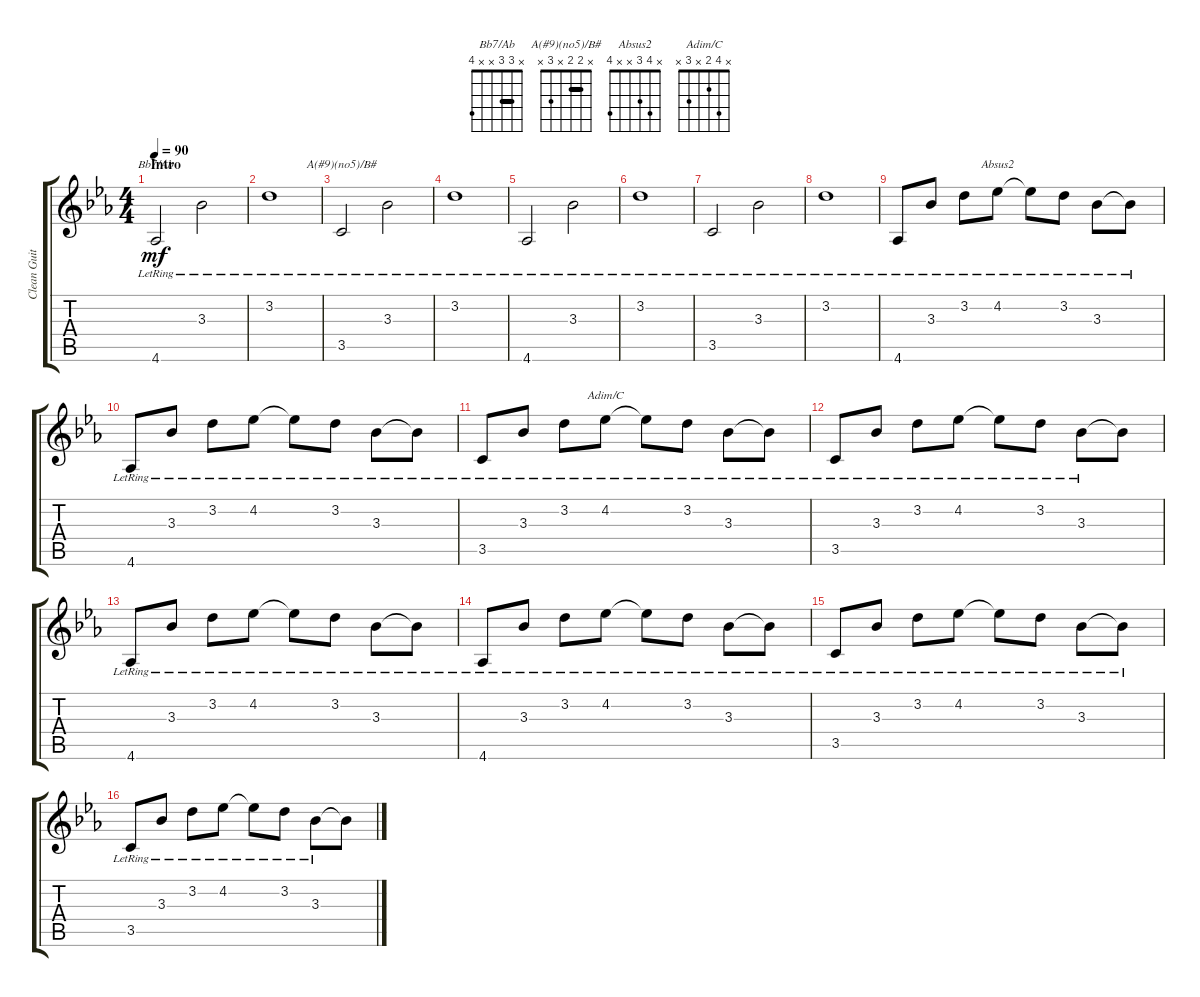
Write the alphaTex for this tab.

\track ("Clean Guitar 1" "Clean Guit") {instrument electricguitarclean}
\staff {score tabs}
\tuning (E4 B3 G3 D3 A2 E2) {hide}
\chord ("Bb7/Ab" x 3 3 x x 4) {barre 3}
\chord ("A(#9)(no5)/B#" x 2 2 x 3 x) {barre 2}
\chord ("Absus2" x 4 3 x x 4)
\chord ("Adim/C" x 4 2 x 3 x)
\ts (4 4)
\section ("" "Intro")
\tempo 90
\clef g2
\ks cminor
4.6{lr}.2{ch "Bb7/Ab" dy mf instrument electricguitarclean} 3.3{lr}.2 |
3.2{lr}.1 |
3.5{lr}.2{ch "A(#9)(no5)/B#"} 3.3{lr}.2 |
3.2{lr}.1 |
4.6{lr}.2 3.3{lr}.2 |
3.2{lr}.1 |
3.5{lr}.2 3.3{lr}.2 |
3.2{lr}.1 |
4.6{lr}.8 3.3{lr}.8 3.2{lr}.8 4.2{lr}.8{ch "Absus2"} 4.2{lr t}.8 3.2{lr}.8 3.3{lr}.8 3.3{lr t}.8 |
4.6{lr}.8 3.3{lr}.8 3.2{lr}.8 4.2{lr}.8 4.2{lr t}.8 3.2{lr}.8 3.3{lr}.8 3.3{lr t}.8 |
3.5{lr}.8 3.3{lr}.8 3.2{lr}.8 4.2{lr}.8{ch "Adim/C"} 4.2{lr t}.8 3.2{lr}.8 3.3{lr}.8 3.3{lr t}.8 |
3.5{lr}.8 3.3{lr}.8 3.2{lr}.8 4.2{lr}.8 4.2{lr t}.8 3.2{lr}.8 3.3{lr}.8 3.3{t}.8 |
4.6{lr}.8 3.3{lr}.8 3.2{lr}.8 4.2{lr}.8 4.2{lr t}.8 3.2{lr}.8 3.3{lr}.8 3.3{lr t}.8 |
4.6{lr}.8 3.3{lr}.8 3.2{lr}.8 4.2{lr}.8 4.2{lr t}.8 3.2{lr}.8 3.3{lr}.8 3.3{lr t}.8 |
3.5{lr}.8 3.3{lr}.8 3.2{lr}.8 4.2{lr}.8 4.2{lr t}.8 3.2{lr}.8 3.3{lr}.8 3.3{lr t}.8 |
3.5{lr}.8 3.3{lr}.8 3.2{lr}.8 4.2{lr}.8 4.2{lr t}.8 3.2{lr}.8 3.3{lr}.8 3.3{t}.8
